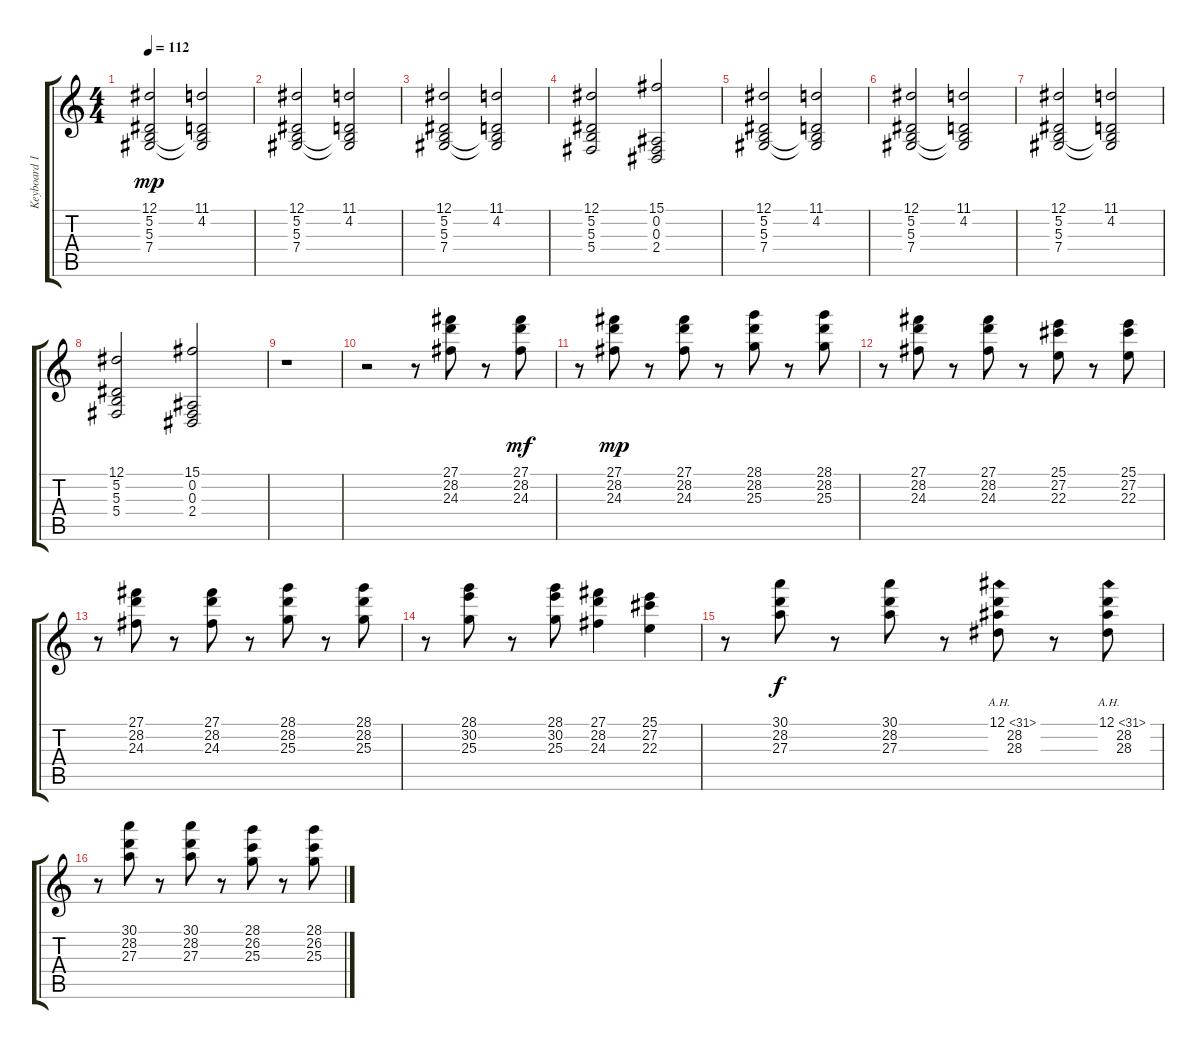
\track ("Keyboard 1" "Keyboard 1") {instrument stringensemble1}
\staff {score tabs}
\tuning (Eb4 Bb3 Gb3 Db3 Ab2 Eb2) {hide}
\ts (4 4)
\tempo 112
\clef g2
\ks c
(12.1 5.2 5.3 7.4).2{dy mp volume 10} (11.1 4.2 5.3{t} 7.4{t}).2 |
(12.1 5.2 5.3 7.4).2 (11.1 4.2 5.3{t} 7.4{t}).2 |
(12.1 5.2 5.3 7.4).2 (11.1 4.2 5.3{t} 7.4{t}).2 |
(12.1 5.2 5.3 5.4).2 (15.1 0.2 0.3 2.4).2 |
(12.1 5.2 5.3 7.4).2 (11.1 4.2 5.3{t} 7.4{t}).2 |
(12.1 5.2 5.3 7.4).2 (11.1 4.2 5.3{t} 7.4{t}).2 |
(12.1 5.2 5.3 7.4).2 (11.1 4.2 5.3{t} 7.4{t}).2 |
(12.1 5.2 5.3 5.4).2 (15.1 0.2 0.3 2.4).2 |
r.1 |
r.2 r.8{volume 11} (27.1 28.2 24.3).8 r.8 (27.1 28.2 24.3).8{dy mf} |
r.8 (27.1 28.2 24.3).8{dy mp} r.8 (27.1 28.2 24.3).8 r.8 (28.1 28.2 25.3).8 r.8 (28.1 28.2 25.3).8 |
r.8 (27.1 28.2 24.3).8 r.8 (27.1 28.2 24.3).8 r.8 (25.1 27.2 22.3).8 r.8 (25.1 27.2 22.3).8 |
r.8 (27.1 28.2 24.3).8 r.8 (27.1 28.2 24.3).8 r.8 (28.1 28.2 25.3).8 r.8 (28.1 28.2 25.3).8 |
r.8 (28.1 30.2 25.3).8 r.8 (28.1 30.2 25.3).8 (27.1 28.2 24.3).4 (25.1 27.2 22.3).4 |
r.8 (30.1 28.2 27.3).8{dy f} r.8 (30.1 28.2 27.3).8 r.8 (12.1{ah 19} 28.2 28.3).8 r.8 (12.1{ah 19} 28.2 28.3).8 |
r.8 (30.1 28.2 27.3).8 r.8 (30.1 28.2 27.3).8 r.8 (28.1 26.2 25.3).8 r.8 (28.1 26.2 25.3).8
